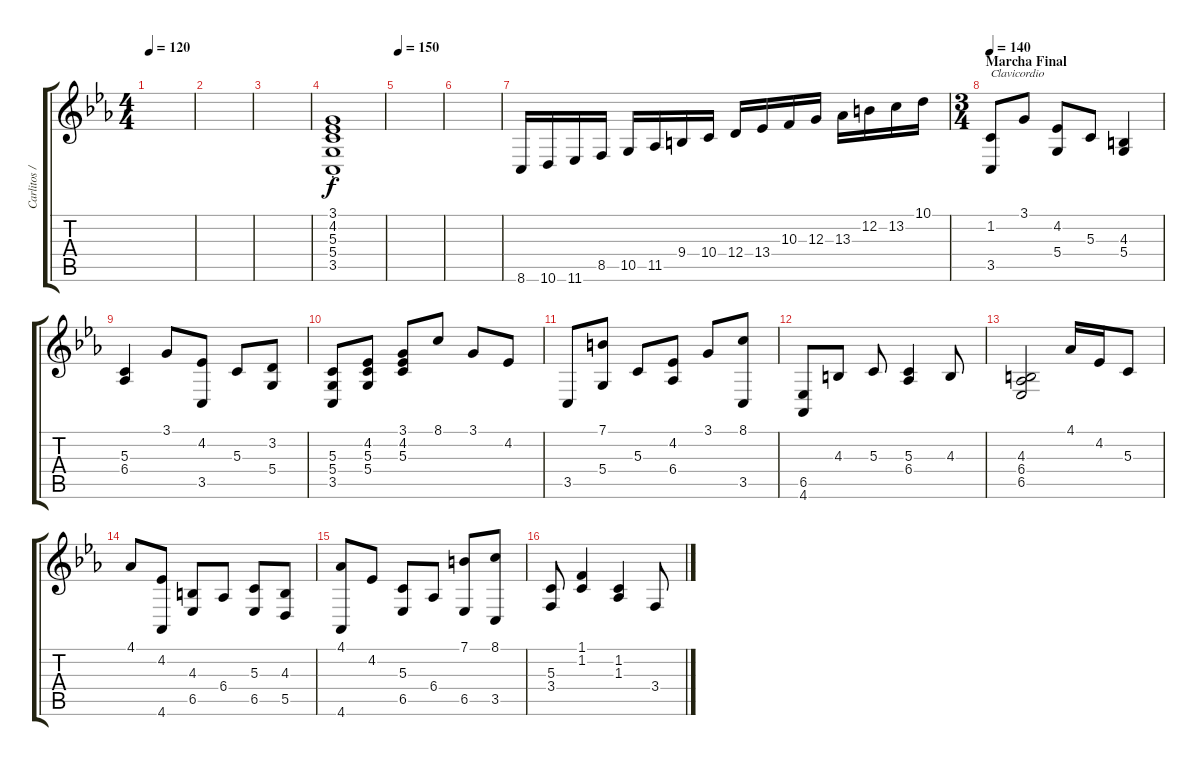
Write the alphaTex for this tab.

\track ("Carlitos / Ale" "Carlitos /") {instrument harpsichord}
\staff {score tabs}
\tuning (E4 B3 G3 D3 A2 E2) {hide}
\ts (4 4)
\tempo 120
\clef g2
\ks cminor
|
|
|
(3.1{st} 4.2{st} 5.3{st} 5.4{st} 3.5{st}).1{volume 13 instrument harpsichord} |
\tempo 150
|
|
8.6.16 10.6.16 11.6.16 8.5.16 10.5.16 11.5.16 9.4.16 10.4.16 12.4.16 13.4.16 10.3.16 12.3.16 13.3.16 12.2.16 13.2.16 10.1.16 |
\ts (3 4)
\section ("" "Marcha Final")
\tempo 140
(1.2 3.5).8{txt "Clavicordio" volume 11 balance 8 instrument harpsichord} 3.1.8 (4.2 5.4).8 5.3.8 (4.3 5.4).4 |
(5.3 6.4).4 3.1.8 (4.2 3.5).8 5.3.8 (3.2 5.4).8 |
(5.3 5.4 3.5).8 (4.2 5.3 5.4).8 (3.1 4.2 5.3).8 8.1.8 3.1.8 4.2.8 |
3.5.8 (7.1 5.4).8 5.3.8 (4.2 6.4).8 3.1.8 (8.1 3.5).8 |
(6.5 4.6).8 4.3.8 5.3.8 (5.3 6.4).4 4.3.8 |
(4.3 6.4 6.5).2 4.1.16 4.2.16 5.3.8 |
4.1.8 (4.2 4.6).8 (4.3 6.5).8 6.4.8 (5.3 6.5).8 (4.3 5.5).8 |
(4.1 4.6).8 4.2.8 (5.3 6.5).8 6.4.8 (7.1 6.5).8 (8.1 3.5).8 |
(5.3 3.4).8 (1.1 1.2).4 (1.2 1.3).4 3.4.8
